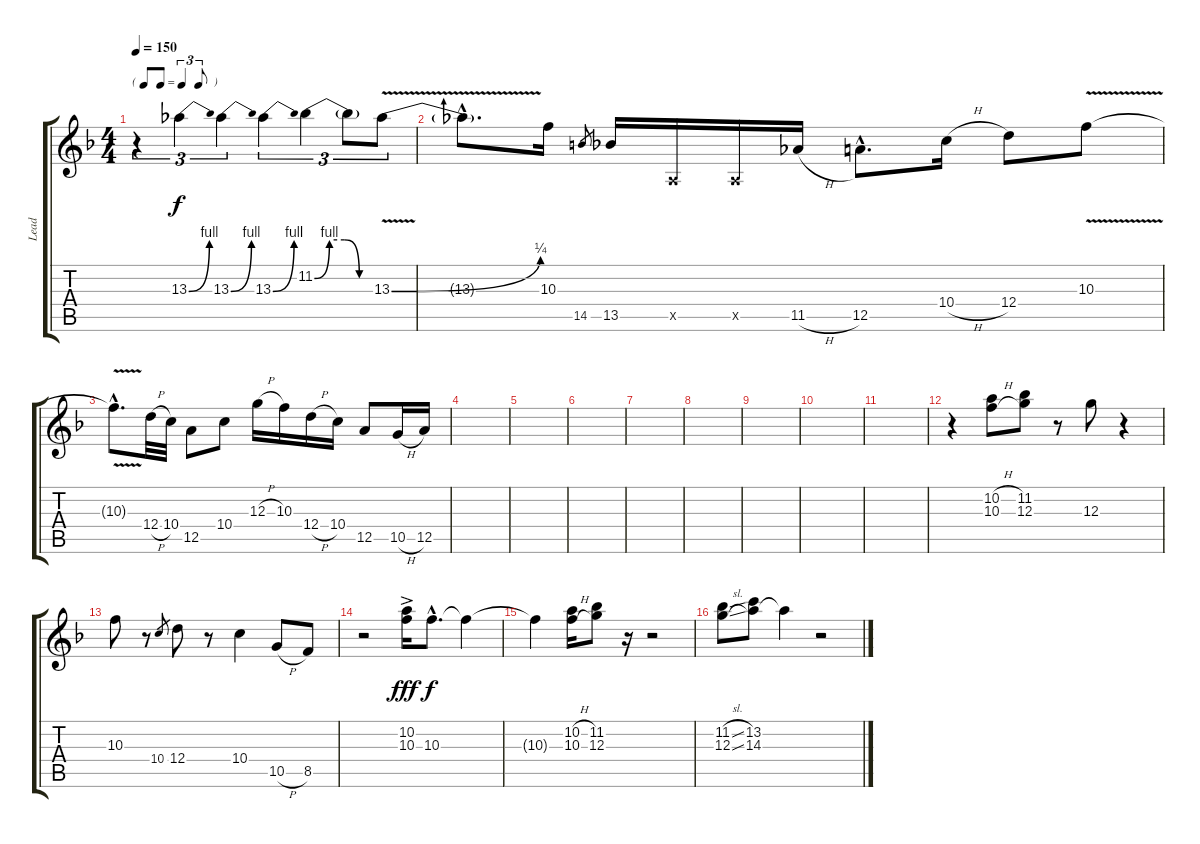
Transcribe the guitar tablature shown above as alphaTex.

\track ("Lead" "Lead") {instrument overdrivenguitar}
\staff {score tabs}
\tuning (E4 B3 G3 D3 A2 E2) {hide}
\ts (4 4)
\tf triplet8th
\tempo 150
\clef g2
\ks f
r.4{tu (3 2) dy f} 13.3{be (bend 0 0 60 4)}.4{tu (3 2)} 13.3{be (bend 0 0 60 4)}.4{tu (3 2)} 13.3{be (bend 0 0 60 4)}.4{tu (3 2)} 11.2{be (custom 0 0 15 4 30 4 45 0 60 0)}.4{tu (3 2)} 11.2{t}.8{tu (3 2)} 13.3{be (bend 0 0 60 1) v}.8{tu (3 2)} |
13.3{hac t}.8{d} 10.3.16 14.5.8{gr} 13.5.16 0.5{x}.16 0.5{x}.16 11.5{h}.16 12.5{hac}.8{d} 10.4{h}.16 12.4.8 10.3{v}.8 |
10.3{hac t}.8{d} 12.4{h}.32 10.4.32 12.5.8 10.4.8 12.3{h}.16 10.3.16 12.4{h}.16 10.4.16 12.5.8 10.5{h}.16 12.5.16 |
|
|
|
|
|
|
|
|
r.4 (10.2{h} 10.3{h}).8 (11.2 12.3).8 r.8 12.3.8 r.4 |
10.3.8 r.8 10.4.8{gr} 12.4.8 r.8 10.4.4 10.5{h}.8 8.5.8 |
r.2 (10.2{ac} 10.3{ac}).16{dy fff} 10.3{hac}.8{d dy f} 10.3{t}.4 |
10.3{t}.4 (10.2{h} 10.3{h}).16 (11.2 12.3).8 r.16 r.2 |
(11.2{sl} 12.3{sl}).8 (13.2 14.3).8 14.3{t}.4 r.2
